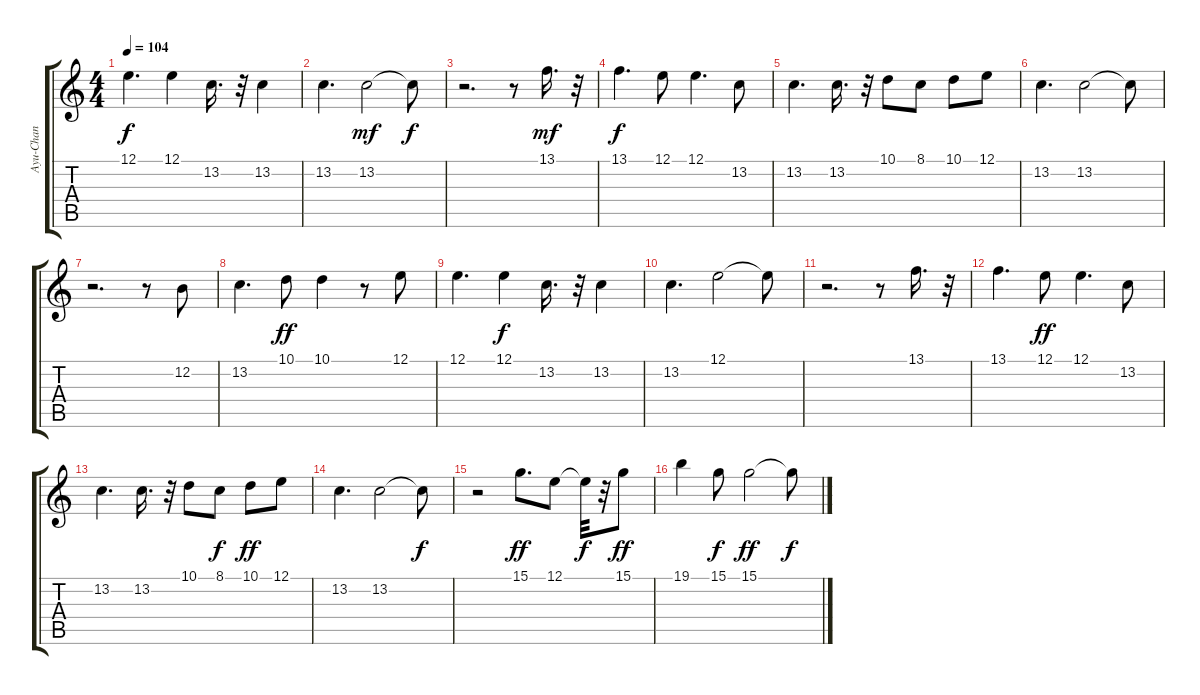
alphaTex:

\track ("Ayu-Chan" "Ayu-Chan") {instrument flute}
\staff {score tabs}
\tuning (E4 B3 G3 D3 A2 E2) {hide}
\ts (4 4)
\tempo 104
\clef g2
\ks c
12.1.4{d dy f} 12.1.4 13.2.16{d} r.32 13.2.4 |
13.2.4{d} 13.2.2{dy mf} 13.2{t}.8{dy f} |
r.2{d} r.8 13.1.16{d dy mf} r.32 |
13.1.4{d dy f} 12.1.8 12.1.4{d} 13.2.8 |
13.2.4{d} 13.2.16{d} r.32 10.1.8 8.1.8 10.1.8 12.1.8 |
13.2.4{d} 13.2.2 13.2{t}.8 |
r.2{d} r.8 12.2.8 |
13.2.4{d} 10.1.8{dy ff} 10.1.4 r.8 12.1.8 |
12.1.4{d} 12.1.4{dy f} 13.2.16{d} r.32 13.2.4 |
13.2.4{d} 12.1.2 12.1{t}.8 |
r.2{d} r.8 13.1.16{d} r.32 |
13.1.4{d} 12.1.8{dy ff} 12.1.4{d} 13.2.8 |
13.2.4{d} 13.2.16{d} r.32 10.1.8 8.1.8{dy f} 10.1.8{dy ff} 12.1.8 |
13.2.4{d} 13.2.2 13.2{t}.8{dy f} |
r.2 15.1.8{d dy ff} 12.1.8 12.1{t}.32{dy f} r.32 15.1.8{dy ff} |
19.1.4 15.1.8{dy f} 15.1.2{dy ff} 15.1{t}.8{dy f}
